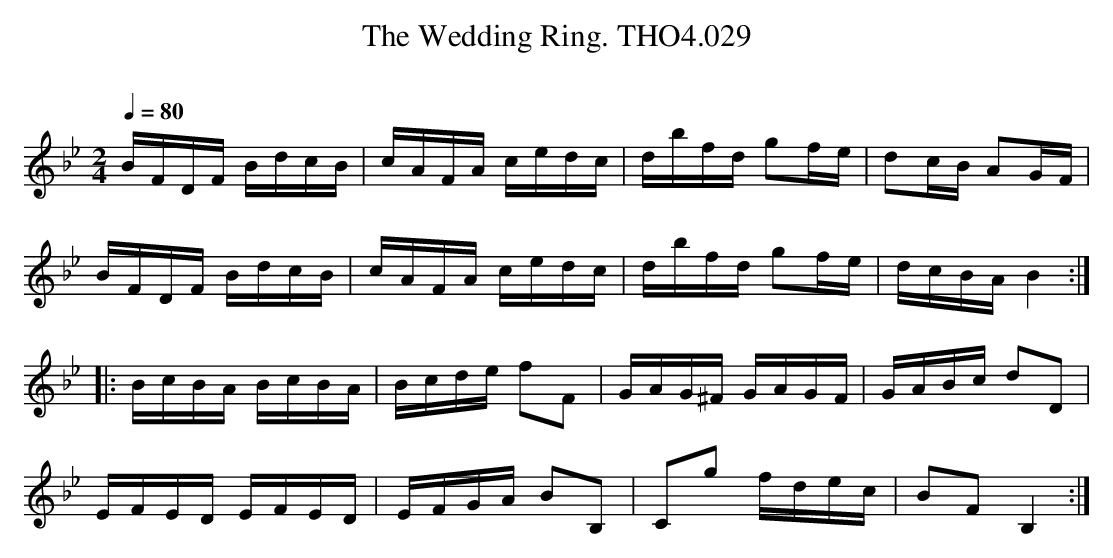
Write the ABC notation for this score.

X:1
T:Wedding Ring. THO4.029, The
O:
M:2/4
L:1/16
Q:1/4=80
K:Bb
BFDF BdcB|cAFA cedc|dbfd g2fe|d2cB A2GF|
BFDF BdcB|cAFA cedc|dbfd g2fe|dcBA B4:|
|:BcBA BcBA|Bcde f2F2|GAG^F GAGF|GABc d2D2|
EFED EFED|EFGA B2B,2|C2g2 fdec|B2F2 B,4:|
